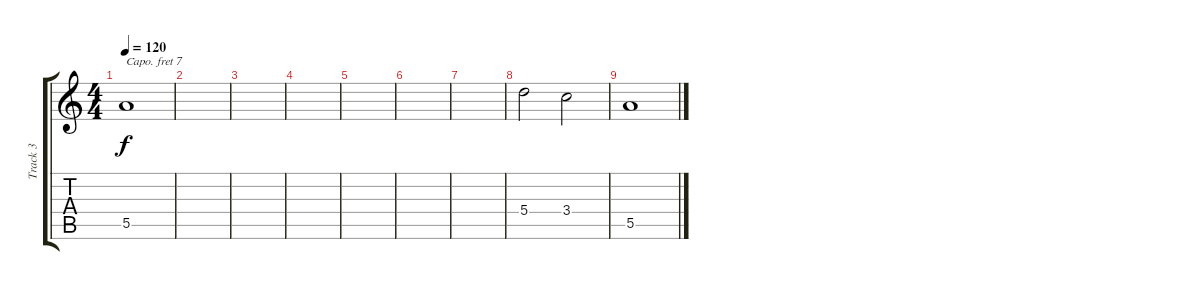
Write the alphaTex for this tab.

\track ("Track 3" "Track 3") {instrument contrabass}
\staff {score tabs}
\capo 7
\tuning (E4 B3 G3 D3 A2 E2) {hide}
\ts (4 4)
\tempo 120
\clef g2
\ks c
5.5.1{dy f} |
|
|
|
|
|
|
5.4.2 3.4.2 |
5.5.1
